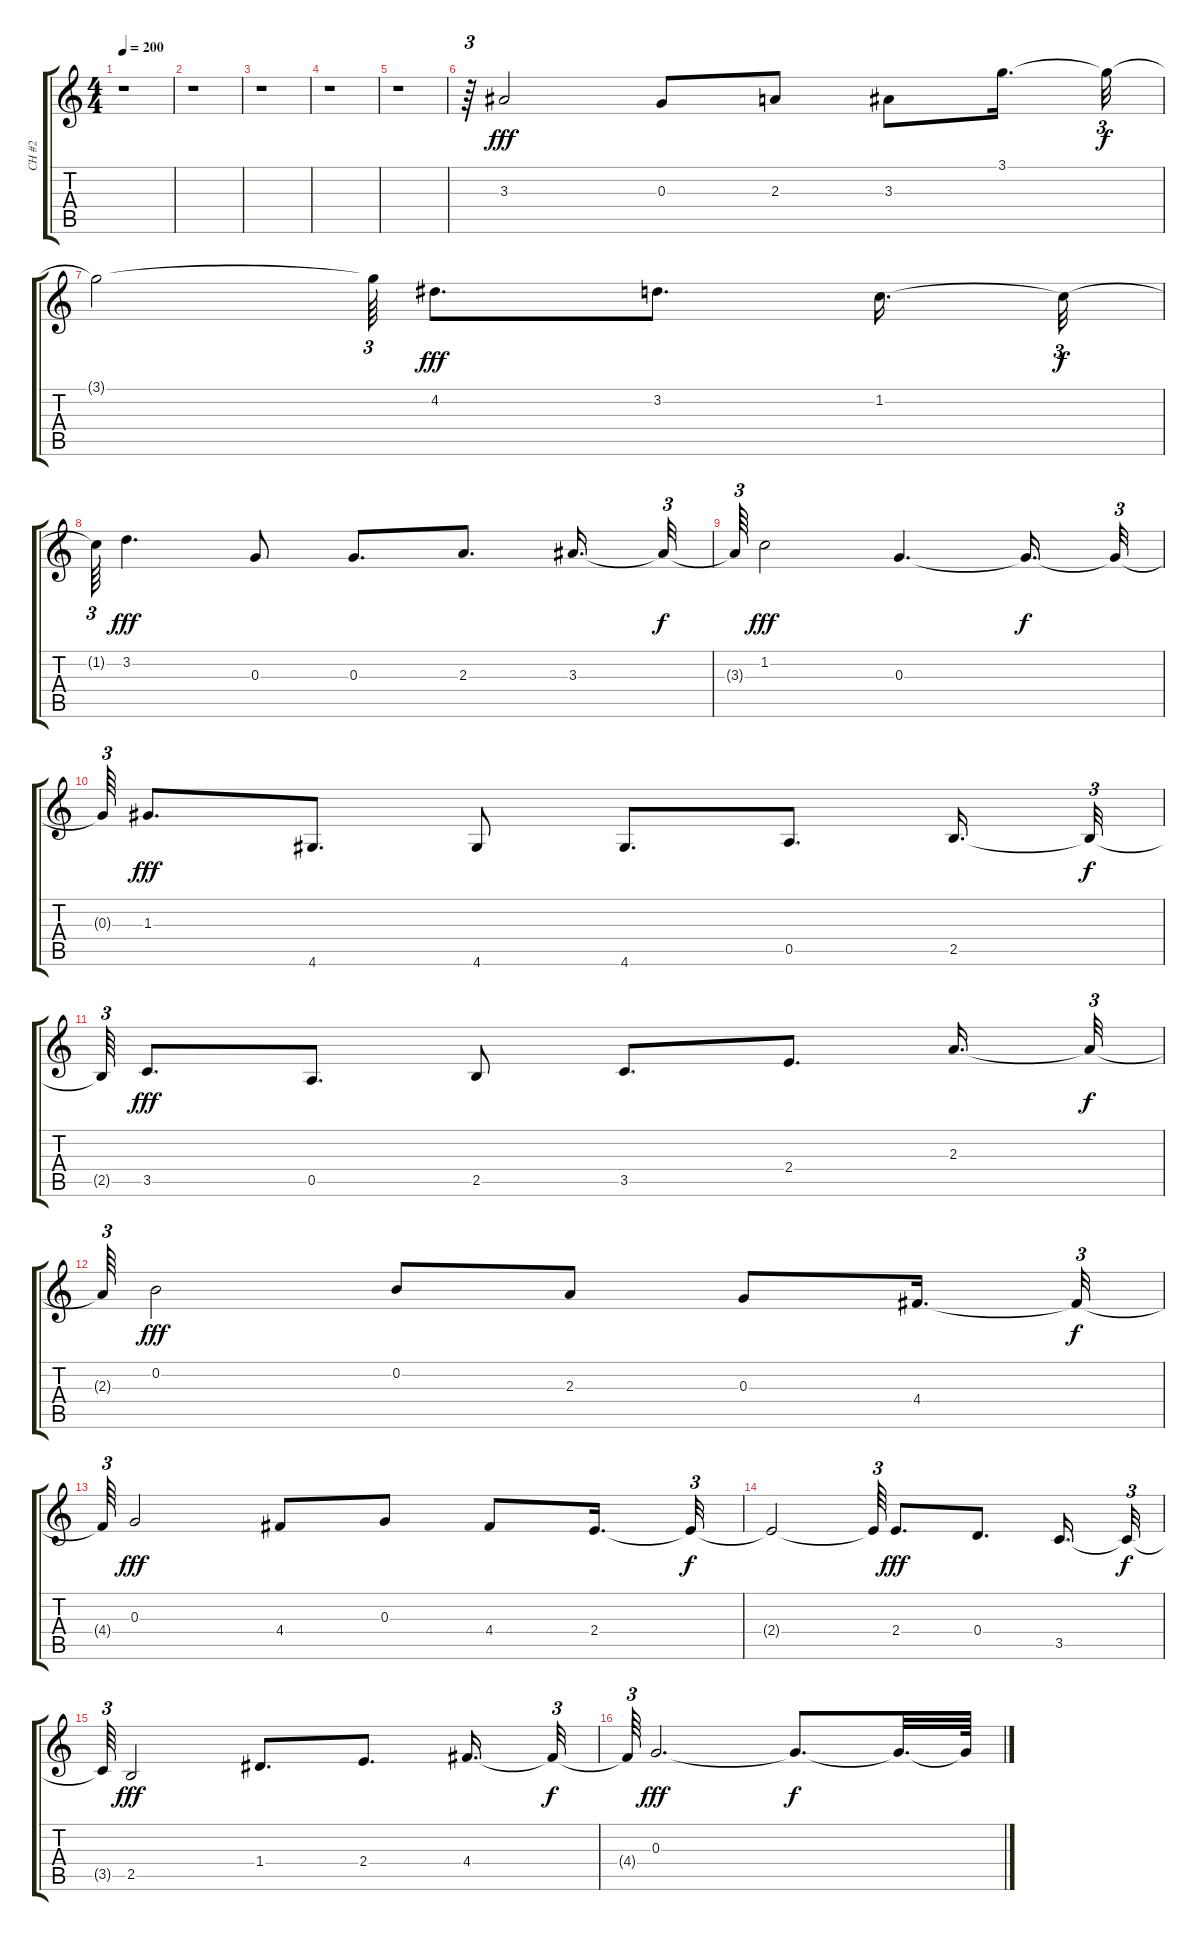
\track ("CH #2" "CH #2") {instrument distortionguitar}
\staff {score tabs}
\tuning (E4 B3 G3 D3 A2 E2) {hide}
\ts (4 4)
\tempo 200
\clef g2
\ks c
r.1{dy f} |
r.1 |
r.1 |
r.1 |
r.1 |
r.64{tu (3 2)} 3.3.2{dy fff} 0.3.8 2.3.8 3.3.8 3.1.16{d} 3.1{t}.32{tu (3 2) dy f} |
3.1{t}.2 3.1{t}.64{tu (3 2)} 4.2.8{d dy fff} 3.2.8{d} 1.2.16{d} 1.2{t}.32{tu (3 2) dy f} |
1.2{t}.64{tu (3 2)} 3.2.4{d dy fff} 0.3.8 0.3.8{d} 2.3.8{d} 3.3.16{d} 3.3{t}.32{tu (3 2) dy f} |
3.3{t}.64{tu (3 2)} 1.2.2{dy fff} 0.3.4{d} 0.3{t}.16{d dy f} 0.3{t}.32{tu (3 2)} |
0.3{t}.64{tu (3 2)} 1.3.8{d dy fff} 4.6.8{d} 4.6.8 4.6.8{d} 0.5.8{d} 2.5.16{d} 2.5{t}.32{tu (3 2) dy f} |
2.5{t}.64{tu (3 2)} 3.5.8{d dy fff} 0.5.8{d} 2.5.8 3.5.8{d} 2.4.8{d} 2.3.16{d} 2.3{t}.32{tu (3 2) dy f} |
2.3{t}.64{tu (3 2)} 0.2.2{dy fff} 0.2.8 2.3.8 0.3.8 4.4.16{d} 4.4{t}.32{tu (3 2) dy f} |
4.4{t}.64{tu (3 2)} 0.3.2{dy fff} 4.4.8 0.3.8 4.4.8 2.4.16{d} 2.4{t}.32{tu (3 2) dy f} |
2.4{t}.2 2.4{t}.64{tu (3 2)} 2.4.8{d dy fff} 0.4.8{d} 3.5.16{d} 3.5{t}.32{tu (3 2) dy f} |
3.5{t}.64{tu (3 2)} 2.5.2{dy fff} 1.4.8{d} 2.4.8{d} 4.4.16{d} 4.4{t}.32{tu (3 2) dy f} |
4.4{t}.64{tu (3 2)} 0.3.2{d dy fff} 0.3{t}.8{d dy f} 0.3{t}.32{d} 0.3{t}.64
